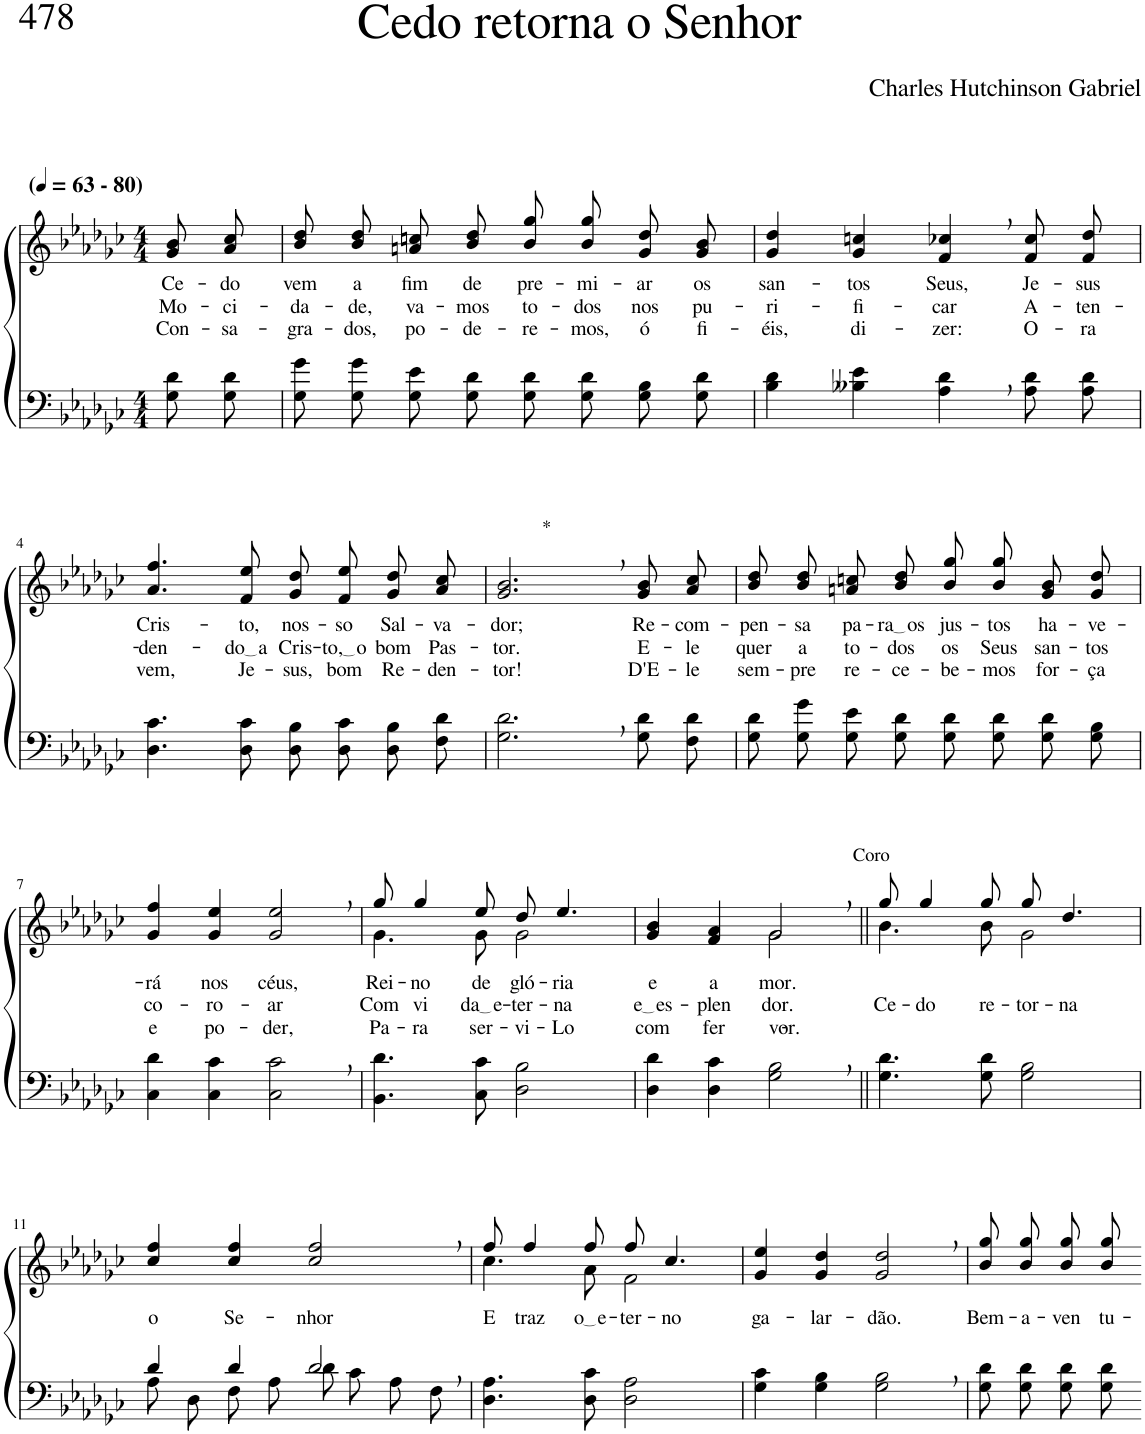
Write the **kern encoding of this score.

**kern	**kern	**text	**text	**text
*part2	*part1	*part1	*part1	*part1
*staff2	*staff1	*staff1	*staff1	*staff1
*I"Parte III e IV	*I"Parte I e II	*	*	*
*clefF4	*clefG2	*	*	*
*Trd2c3	*Trd2c3	*	*	*
*k[b-e-a-d-g-c-]	*k[b-e-a-d-g-c-]	*	*	*
*M4/4	*M4/4	*	*	*
*MM63	*MM63	*	*	*
=1	=1	=1	=1	=1
!	!LO:TX:a:B:t=(	!	!	!
!	!LO:TX:a:B:t=- 80)	!	!	!
!	!	!LO:LY:b	!LO:LY:b	!LO:LY:b
8G-\ 8d-\L	8g-/ 8b-/L	Ce-	Mo-	Con-
!	!	!LO:LY:b	!LO:LY:b	!LO:LY:b
8G-\ 8d-\J	8a-/ 8cc-/J	-do	-ci-	-sa-
=2	=2	=2	=2	=2
!	!	!LO:LY:b	!LO:LY:b	!LO:LY:b
8G-\ 8g-\L	8b-\ 8dd-\L	vem	-da-	-gra-
!	!	!LO:LY:b	!LO:LY:b	!LO:LY:b
8G-\ 8g-\J	8b-\ 8dd-\J	a	-de,	-dos,
!	!	!LO:LY:b	!LO:LY:b	!LO:LY:b
8G-\ 8e-\L	8an\ 8ccn\L	fim	va-	po-
!	!	!LO:LY:b	!LO:LY:b	!LO:LY:b
8G-\ 8d-\J	8b-\ 8dd-\J	de	-mos	-de-
!	!	!LO:LY:b	!LO:LY:b	!LO:LY:b
8G-\ 8d-\L	8b-\ 8gg-\L	pre-	to-	-re-
!	!	!LO:LY:b	!LO:LY:b	!LO:LY:b
8G-\ 8d-\J	8b-\ 8gg-\J	-mi-	-dos	-mos,
!	!	!LO:LY:b	!LO:LY:b	!LO:LY:b
8G-\ 8B-\L	8g-/ 8dd-/L	-ar	nos	ó
!	!	!LO:LY:b	!LO:LY:b	!LO:LY:b
8G-\ 8d-\J	8g-/ 8b-/J	os	pu-	fi-
=3	=3	=3	=3	=3
!	!	!LO:LY:b	!LO:LY:b	!LO:LY:b
4B-\ 4d-\	4g-/ 4dd-/	san-	-ri-	-éis,
!	!	!LO:LY:b	!LO:LY:b	!LO:LY:b
4B--X\ 4e-\	4g-/ 4ccn/	-tos	-fi-	di-
!	!	!LO:LY:b	!LO:LY:b	!LO:LY:b
4A-\, 4d-\,	4f/, 4cc-X/,	Seus,	-car	-zer:
!	!	!LO:LY:b	!LO:LY:b	!LO:LY:b
8A-\ 8d-\L	8f/ 8cc-/L	Je-	A-	O-
!	!	!LO:LY:b	!LO:LY:b	!LO:LY:b
8A-\ 8d-\J	8f/ 8dd-/J	-sus	-ten-	-ra
!!LO:LB:g=z
=4	=4	=4	=4	=4
!	!	!LO:LY:b	!LO:LY:b	!LO:LY:b
4.D-\ 4.c-\	4.a-/ 4.ff/	Cris-	-den-	vem,
!	!	!LO:LY:b	!LO:LY:b	!LO:LY:b
8D-\ 8c-\	8f/ 8ee-/	-to,	do a	Je-
!	!	!LO:LY:b	!LO:LY:b	!LO:LY:b
8D-\ 8B-\L	8g-\ 8dd-\L	nos-	Cris-	-sus,
!	!	!LO:LY:b	!LO:LY:b	!LO:LY:b
8D-\ 8c-\J	8f\ 8ee-\J	-so	to, o	bom
!	!	!LO:LY:b	!LO:LY:b	!LO:LY:b
8D-\ 8B-\L	8g-/ 8dd-/L	Sal-	bom	Re-
!	!	!LO:LY:b	!LO:LY:b	!LO:LY:b
8F\ 8d-\J	8a-/ 8cc-/J	-va-	Pas-	-den-
=5	=5	=5	=5	=5
!	!LO:TX:a:t=*	!	!	!
!	!	!LO:LY:b	!LO:LY:b	!LO:LY:b
2.G-\, 2.d-\,	2.g-/, 2.b-/,	-dor;	-tor.	-tor!
!	!	!LO:LY:b	!LO:LY:b	!LO:LY:b
8G-\ 8d-\L	8g-/ 8b-/L	Re-	E-	D'E-
!	!	!LO:LY:b	!LO:LY:b	!LO:LY:b
8F\ 8d-\J	8a-/ 8cc-/J	-com-	-le	-le
=6	=6	=6	=6	=6
!	!	!LO:LY:b	!LO:LY:b	!LO:LY:b
8G-\ 8d-\L	8b-\ 8dd-\L	-pen-	quer	sem-
!	!	!LO:LY:b	!LO:LY:b	!LO:LY:b
8G-\ 8g-\J	8b-\ 8dd-\J	-sa	a	-pre
!	!	!LO:LY:b	!LO:LY:b	!LO:LY:b
8G-\ 8e-\L	8an\ 8ccn\L	pa-	to-	re-
!	!	!LO:LY:b	!LO:LY:b	!LO:LY:b
8G-\ 8d-\J	8b-\ 8dd-\J	ra os	-dos	-ce-
!	!	!LO:LY:b	!LO:LY:b	!LO:LY:b
8G-\ 8d-\L	8b-\ 8gg-\L	jus-	os	-be-
!	!	!LO:LY:b	!LO:LY:b	!LO:LY:b
8G-\ 8d-\J	8b-\ 8gg-\J	-tos	Seus	-mos
!	!	!LO:LY:b	!LO:LY:b	!LO:LY:b
8G-\ 8d-\L	8g-\ 8b-\L	ha-	san-	for-
!	!	!LO:LY:b	!LO:LY:b	!LO:LY:b
8G-\ 8B-\J	8g-\ 8dd-\J	-ve-	-tos	-ça
!!LO:LB:g=z
=7	=7	=7	=7	=7
!	!	!LO:LY:b	!LO:LY:b	!LO:LY:b
4C-\ 4d-\	4g-/ 4ff/	-rá	co-	e
!	!	!LO:LY:b	!LO:LY:b	!LO:LY:b
4C-\ 4c-\	4g-/ 4ee-/	nos	-ro-	po-
!	!	!LO:LY:b	!LO:LY:b	!LO:LY:b
2C-\, 2c-\,	2g-/, 2ee-/,	céus,	-ar	-der,
=8	=8	=8	=8	=8
*	*^	*	*	*
!	!	!	!LO:LY:b	!LO:LY:b	!LO:LY:b
4.BB-\ 4.d-\	8gg-/	4.g-\	Rei-	Com	Pa-
!	!	!	!LO:LY:b	!LO:LY:b	!LO:LY:b
.	4gg-/	.	-no	vi-	-ra
!	!	!	!LO:LY:b	!LO:LY:b	!LO:LY:b
8C-\ 8c-\	8ee-/	8g-\	de	da e	ser-
!	!	!	!LO:LY:b	!LO:LY:b	!LO:LY:b
2D-\ 2B-\	8dd-/	2g-\	gló-	-ter-	-vi-
!	!	!	!LO:LY:b	!LO:LY:b	!LO:LY:b
.	4.ee-/	.	-ria	-na	-Lo
=9	=9	=9	=9	=9	=9
!	!	!	!LO:LY:b	!LO:LY:b	!LO:LY:b
4D-\ 4d-\	4g-/ 4b-/	2ryy	e	e es	com
!	!	!	!LO:LY:b	!LO:LY:b	!LO:LY:b
4D-\ 4c-\	4f/ 4a-/	.	a-	-plen-	fer-
!	!LO:TX:a:t=Coro	!	!	!	!
!	!	!	!LO:LY:b	!LO:LY:b	!LO:LY:b
2G-\, 2B-\,	2g-,/	2g-\	-mor.	-dor.	-vor.-
=10||	=10||	=10||	=10||	=10||	=10||
!	!	!	!	!LO:LY:b	!
4.G-\ 4.d-\	8gg-/	4.b-\	.	Ce-	.
!	!	!	!	!LO:LY:b	!
.	4gg-/	.	.	-do	.
!	!	!	!	!LO:LY:b	!
8G-\ 8d-\	8gg-/	8b-\	.	re-	.
!	!	!	!	!LO:LY:b	!
2G-\ 2B-\	8gg-/	2g-\	.	-tor-	.
!	!	!	!	!LO:LY:b	!
.	4.dd-/	.	.	-na	.
*	*v	*v	*	*	*
!!LO:LB:g=z
=11	=11	=11	=11	=11
*^	*	*	*	*
!	!	!	!LO:LY:b	!	!
4d-/	8A-\L	4cc-/ 4ff/	o	.	.
.	8D-\J	.	.	.	.
!	!	!	!LO:LY:b	!	!
4d-/	8F\L	4cc-/ 4ff/	Se-	.	.
.	8A-\J	.	.	.	.
!	!	!	!LO:LY:b	!	!
2d-,/	8d-\L	2cc-/, 2ff/,	-nhor	.	.
.	8c-\J	.	.	.	.
.	8A-\L	.	.	.	.
.	8F\J	.	.	.	.
=12	=12	=12	=12	=12	=12
*	*	*^	*	*	*
!	!	!	!	!LO:LY:b	!	!
*v	*v	*	*	*	*	*
4.D-\ 4.A-\	8ff/	4.cc-\	-E	.	.
!	!	!	!LO:LY:b	!	!
.	4ff/	.	traz	.	.
!	!	!	!LO:LY:b	!	!
8D-\ 8c-\	8ff/	8a-\	o e	.	.
!	!	!	!LO:LY:b	!	!
2D-\ 2A-\	8ff/	2f\	-ter-	.	.
!	!	!	!LO:LY:b	!	!
.	4.cc-/	.	-no	.	.
*	*v	*v	*	*	*
=13	=13	=13	=13	=13
!	!	!LO:LY:b	!	!
4G-\ 4c-\	4g-/ 4ee-/	ga-	.	.
!	!	!LO:LY:b	!	!
4G-\ 4B-\	4g-/ 4dd-/	-lar-	.	.
!	!	!LO:LY:b	!	!
2G-\, 2B-\,	2g-/, 2dd-/,	-dão.	.	.
=14	=14	=14	=14	=14
!	!	!LO:LY:b	!	!
8G-\ 8d-\L	8b-\ 8gg-\L	Bem-	.	.
!	!	!LO:LY:b	!	!
8G-\ 8d-\J	8b-\ 8gg-\J	-a-	.	.
!	!	!LO:LY:b	!	!
8G-\ 8d-\L	8b-\ 8gg-\L	-ven	.	.
!	!	!LO:LY:b	!	!
8G-\ 8d-\J	8b-\ 8gg-\J	tu-	.	.
=-	=-	=-	=-	=-
*-	*-	*-	*-	*-
